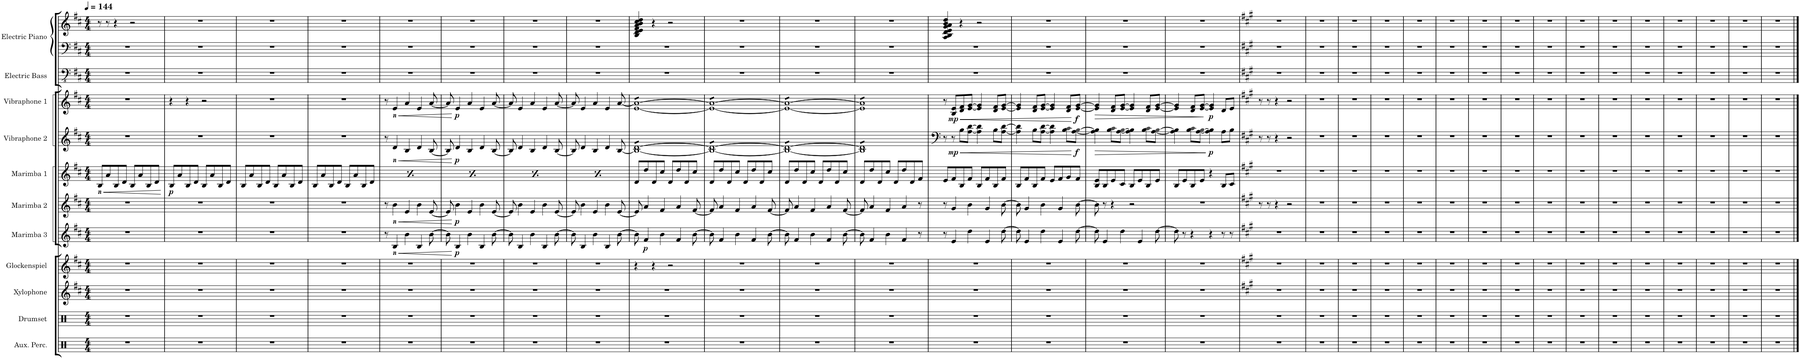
**kern	**kern	**kern	**kern	**kern	**dynam	**kern	**dynam	**kern	**dynam	**kern	**dynam	**kern	**dynam	**kern	**kern	**kern
*part11	*part10	*part9	*part8	*part7	*part7	*part6	*part6	*part5	*part5	*part4	*part4	*part3	*part3	*part2	*part1	*part1
*staff12	*staff11	*staff10	*staff9	*staff8	*staff8	*staff7	*staff7	*staff6	*staff6	*staff5	*staff5	*staff4	*staff4	*staff3	*staff2	*staff1
*I"Aux. Perc.	*I"Drumset	*I"Xylophone	*I"Glockenspiel	*I"Marimba 3	*	*I"Marimba 2	*	*I"Marimba 1	*	*I"Vibraphone 2	*	*I"Vibraphone 1	*	*I"Electric Bass	*I"Electric Piano	*
*I'Aux.	*I'Drs.	*I'Xyl.	*I'Glk.	*I'Mba. 3	*	*I'Mba. 2	*	*I'Mba. 1	*	*I'Vib. 2	*	*I'Vib. 1	*	*I'El. B.	*I'El. Pno.	*
*clefX	*clefX	*clefG2	*clefG2	*clefG2	*	*clefG2	*	*clefG2	*	*clefG2	*	*clefG2	*	*clefFv4	*clefF4	*clefG2
*	*	*Trd-7c-12	*Trd-14c-24	*	*	*	*	*	*	*	*	*	*	*	*	*
*k[]	*k[]	*k[f#c#]	*k[f#c#]	*k[f#c#]	*	*k[f#c#]	*	*k[f#c#]	*	*k[f#c#]	*	*k[f#c#]	*	*k[f#c#]	*k[f#c#]	*k[f#c#]
*M4/4	*M4/4	*M4/4	*M4/4	*M4/4	*	*M4/4	*	*M4/4	*	*M4/4	*	*M4/4	*	*M4/4	*M4/4	*M4/4
*MM144	*MM144	*MM144	*MM144	*MM144	*	*MM144	*	*MM144	*	*MM144	*	*MM144	*	*MM144	*MM144	*MM144
=1	=1	=1	=1	=1	=1	=1	=1	=1	=1	=1	=1	=1	=1	=1	=1	=1
!	!	!	!	!	!	!	!	!	!LO:HP:b	!	!	!	!	!	!	!
!	!	!	!	!	!	!	!	!	!LO:DY:n=1:b	!	!	!	!	!	!	!
1r	1r	1r	1r	1r	.	1r	.	8B/L	< other-dynamics	1r	.	1r	.	1r	1r	8r
.	.	.	.	.	.	.	.	8a/	.	.	.	.	.	.	.	8r
.	.	.	.	.	.	.	.	8B/	.	.	.	.	.	.	.	4r
.	.	.	.	.	.	.	.	8d/J	.	.	.	.	.	.	.	.
.	.	.	.	.	.	.	.	8B/L	.	.	.	.	.	.	.	2r
.	.	.	.	.	.	.	.	8a/	.	.	.	.	.	.	.	.
.	.	.	.	.	.	.	.	8B/	.	.	.	.	.	.	.	.
.	.	.	.	.	.	.	.	8d/J	.	.	.	.	.	.	.	.
.	.	.	.	.	.	.	.	.	[	.	.	.	.	.	.	.
=2	=2	=2	=2	=2	=2	=2	=2	=2	=2	=2	=2	=2	=2	=2	=2	=2
!	!	!	!	!	!	!	!	!	!LO:DY:b	!	!	!	!	!	!	!
1r	1r	1r	1r	1r	.	1r	.	8B/L	p	1r	.	4r	.	1r	1r	1r
.	.	.	.	.	.	.	.	8a/	.	.	.	.	.	.	.	.
.	.	.	.	.	.	.	.	8B/	.	.	.	4r	.	.	.	.
.	.	.	.	.	.	.	.	8d/J	.	.	.	.	.	.	.	.
.	.	.	.	.	.	.	.	8B/L	.	.	.	2r	.	.	.	.
.	.	.	.	.	.	.	.	8a/	.	.	.	.	.	.	.	.
.	.	.	.	.	.	.	.	8B/	.	.	.	.	.	.	.	.
.	.	.	.	.	.	.	.	8d/J	.	.	.	.	.	.	.	.
=3	=3	=3	=3	=3	=3	=3	=3	=3	=3	=3	=3	=3	=3	=3	=3	=3
1r	1r	1r	1r	1r	.	1r	.	8B/L	.	1r	.	1r	.	1r	1r	1r
.	.	.	.	.	.	.	.	8a/	.	.	.	.	.	.	.	.
.	.	.	.	.	.	.	.	8B/	.	.	.	.	.	.	.	.
.	.	.	.	.	.	.	.	8d/J	.	.	.	.	.	.	.	.
.	.	.	.	.	.	.	.	8B/L	.	.	.	.	.	.	.	.
.	.	.	.	.	.	.	.	8a/	.	.	.	.	.	.	.	.
.	.	.	.	.	.	.	.	8B/	.	.	.	.	.	.	.	.
.	.	.	.	.	.	.	.	8d/J	.	.	.	.	.	.	.	.
=4	=4	=4	=4	=4	=4	=4	=4	=4	=4	=4	=4	=4	=4	=4	=4	=4
1r	1r	1r	1r	1r	.	1r	.	8B/L	.	1r	.	1r	.	1r	1r	1r
.	.	.	.	.	.	.	.	8a/	.	.	.	.	.	.	.	.
.	.	.	.	.	.	.	.	8B/	.	.	.	.	.	.	.	.
.	.	.	.	.	.	.	.	8d/J	.	.	.	.	.	.	.	.
.	.	.	.	.	.	.	.	8B/L	.	.	.	.	.	.	.	.
.	.	.	.	.	.	.	.	8a/	.	.	.	.	.	.	.	.
.	.	.	.	.	.	.	.	8B/	.	.	.	.	.	.	.	.
.	.	.	.	.	.	.	.	8d/J	.	.	.	.	.	.	.	.
=5	=5	=5	=5	=5	=5	=5	=5	=5	=5	=5	=5	=5	=5	=5	=5	=5
1r	1r	1r	1r	8r	.	8r	.	8B/L	.	8r	.	8r	.	1r	1r	1r
!	!	!	!	!	!LO:HP:b	!	!LO:HP:b	!	!	!	!LO:HP:b	!	!LO:HP:b	!	!	!
!	!	!	!	!	!LO:DY:n=1:b	!	!LO:DY:n=1:b	!	!	!	!LO:DY:n=1:b	!	!LO:DY:n=1:b	!	!	!
.	.	.	.	4B/	< other-dynamics	4b\	< other-dynamics	8a/	.	4d/	< other-dynamics	4e/	< other-dynamics	.	.	.
.	.	.	.	.	.	.	.	8B/	.	.	.	.	.	.	.	.
.	.	.	.	4b\	.	4e/	.	8d/J	.	4B/	.	4a/	.	.	.	.
.	.	.	.	.	.	.	.	8B/L	.	.	.	.	.	.	.	.
.	.	.	.	4B/	.	4b\	.	8a/	.	4d/	.	4e/	.	.	.	.
.	.	.	.	.	.	.	.	8B/	.	.	.	.	.	.	.	.
.	.	.	.	[8b\	.	[8e/	.	8d/J	.	[8B/	.	[8a/	.	.	.	.
=6	=6	=6	=6	=6	=6	=6	=6	=6	=6	=6	=6	=6	=6	=6	=6	=6
1r	1r	1r	1r	8b\]	.	8e/]	.	8B/L	.	8B/]	.	8a/]	.	1r	1r	1r
!	!	!	!	!	!LO:DY:n=1:b	!	!LO:DY:n=1:b	!	!	!	!LO:DY:n=1:b	!	!LO:DY:n=1:b	!	!	!
.	.	.	.	4B/	[ p	4b\	[ p	8a/	.	4d/	[ p	4e/	[ p	.	.	.
.	.	.	.	.	.	.	.	8B/	.	.	.	.	.	.	.	.
.	.	.	.	4b\	.	4e/	.	8d/J	.	4B/	.	4a/	.	.	.	.
.	.	.	.	.	.	.	.	8B/L	.	.	.	.	.	.	.	.
.	.	.	.	4B/	.	4b\	.	8a/	.	4d/	.	4e/	.	.	.	.
.	.	.	.	.	.	.	.	8B/	.	.	.	.	.	.	.	.
.	.	.	.	[8b\	.	[8e/	.	8d/J	.	[8B/	.	[8a/	.	.	.	.
=7	=7	=7	=7	=7	=7	=7	=7	=7	=7	=7	=7	=7	=7	=7	=7	=7
1r	1r	1r	1r	8b\]	.	8e/]	.	8B/L	.	8B/]	.	8a/]	.	1r	1r	1r
.	.	.	.	4B/	.	4b\	.	8a/	.	4d/	.	4e/	.	.	.	.
.	.	.	.	.	.	.	.	8B/	.	.	.	.	.	.	.	.
.	.	.	.	4b\	.	4e/	.	8d/J	.	4B/	.	4a/	.	.	.	.
.	.	.	.	.	.	.	.	8B/L	.	.	.	.	.	.	.	.
.	.	.	.	4B/	.	4b\	.	8a/	.	4d/	.	4e/	.	.	.	.
.	.	.	.	.	.	.	.	8B/	.	.	.	.	.	.	.	.
.	.	.	.	[8b\	.	[8e/	.	8d/J	.	[8B/	.	[8a/	.	.	.	.
=8	=8	=8	=8	=8	=8	=8	=8	=8	=8	=8	=8	=8	=8	=8	=8	=8
1r	1r	1r	1r	8b\]	.	8e/]	.	8B/L	.	8B/]	.	8a/]	.	1r	1r	1r
.	.	.	.	4B/	.	4b\	.	8a/	.	4d/	.	4e/	.	.	.	.
.	.	.	.	.	.	.	.	8B/	.	.	.	.	.	.	.	.
.	.	.	.	4b\	.	4e/	.	8d/J	.	4B/	.	4a/	.	.	.	.
.	.	.	.	.	.	.	.	8B/L	.	.	.	.	.	.	.	.
.	.	.	.	4B/	.	4b\	.	8a/	.	4d/	.	4e/	.	.	.	.
.	.	.	.	.	.	.	.	8B/	.	.	.	.	.	.	.	.
.	.	.	.	[8b\	.	[8e/	.	8d/J	.	[8B/	.	[8a/	.	.	.	.
=9	=9	=9	=9	=9	=9	=9	=9	=9	=9	=9	=9	=9	=9	=9	=9	=9
*	*	*	*	*	*	*	*	*	*	*tremolo	*	*	*	*	*	*
*	*	*	*	*	*	*	*	*	*	*	*	*tremolo	*	*	*	*
1r	1r	1r	4r	8b\]	.	8e/]	.	8d/L	.	8B [8dL	.	[8e 8aL	.	1r	1r	4B/ 4d/ 4e/ 4f#/ 4a/ 4b/ 4cc#/ 4dd/
!	!	!	!	!	!LO:DY:b	!	!	!	!	!	!	!	!	!	!	!
.	.	.	.	4f#/	p	4a/	.	8dd/	.	8B 8d	.	8e 8a	.	.	.	.
.	.	.	4r	.	.	.	.	8d/	.	8B 8d	.	8e 8a	.	.	.	4r
.	.	.	.	4b\	.	4f#/	.	8cc#/J	.	8B 8d	.	8e 8a	.	.	.	.
.	.	.	2r	.	.	.	.	8d/L	.	8B 8d	.	8e 8a	.	.	.	2r
.	.	.	.	4f#/	.	4a/	.	8dd/	.	8B 8d	.	8e 8a	.	.	.	.
.	.	.	.	.	.	.	.	8d/	.	8B 8d	.	8e 8a	.	.	.	.
.	.	.	.	[8b\	.	[8f#/	.	8cc#/J	.	8B 8dJ	.	8e 8aJ	.	.	.	.
=10	=10	=10	=10	=10	=10	=10	=10	=10	=10	=10	=10	=10	=10	=10	=10	=10
1r	1r	1r	1r	8b\]	.	8f#/]	.	8d/L	.	8B 8dL	.	8e 8aL	.	1r	1r	1r
.	.	.	.	4f#/	.	4a/	.	8dd/	.	8B 8d	.	8e 8a	.	.	.	.
.	.	.	.	.	.	.	.	8d/	.	8B 8d	.	8e 8a	.	.	.	.
.	.	.	.	4b\	.	4f#/	.	8cc#/J	.	8B 8d	.	8e 8a	.	.	.	.
.	.	.	.	.	.	.	.	8d/L	.	8B 8d	.	8e 8a	.	.	.	.
.	.	.	.	4f#/	.	4a/	.	8dd/	.	8B 8d	.	8e 8a	.	.	.	.
.	.	.	.	.	.	.	.	8d/	.	8B 8d	.	8e 8a	.	.	.	.
.	.	.	.	[8b\	.	[8f#/	.	8cc#/J	.	8B 8dJ	.	8e 8aJ	.	.	.	.
=11	=11	=11	=11	=11	=11	=11	=11	=11	=11	=11	=11	=11	=11	=11	=11	=11
1r	1r	1r	1r	8b\]	.	8f#/]	.	8d/L	.	8B 8dL	.	8e 8aL	.	1r	1r	1r
.	.	.	.	4f#/	.	4a/	.	8dd/	.	8B 8d	.	8e 8a	.	.	.	.
.	.	.	.	.	.	.	.	8d/	.	8B 8d	.	8e 8a	.	.	.	.
.	.	.	.	4b\	.	4f#/	.	8cc#/J	.	8B 8d	.	8e 8a	.	.	.	.
.	.	.	.	.	.	.	.	8d/L	.	8B 8d	.	8e 8a	.	.	.	.
.	.	.	.	4f#/	.	4a/	.	8dd/	.	8B 8d	.	8e 8a	.	.	.	.
.	.	.	.	.	.	.	.	8d/	.	8B 8d	.	8e 8a	.	.	.	.
.	.	.	.	[8b\	.	[8f#/	.	8cc#/J	.	8B 8dJ	.	8e 8aJ	.	.	.	.
=12	=12	=12	=12	=12	=12	=12	=12	=12	=12	=12	=12	=12	=12	=12	=12	=12
1r	1r	1r	1r	8b\]	.	8f#/]	.	8d/L	.	8B] 8d]L	.	8e] 8a]L	.	1r	1r	1r
.	.	.	.	4f#/	.	4a/	.	8dd/	.	8B 8d	.	8e 8a	.	.	.	.
.	.	.	.	.	.	.	.	8d/	.	8B 8d	.	8e 8a	.	.	.	.
.	.	.	.	4b\	.	4f#/	.	8cc#/J	.	8B 8d	.	8e 8a	.	.	.	.
.	.	.	.	.	.	.	.	8d/L	.	8B 8d	.	8e 8a	.	.	.	.
.	.	.	.	4f#/	.	4a/	.	8dd/	.	8B 8d	.	8e 8a	.	.	.	.
.	.	.	.	.	.	.	.	8d/	.	8B 8d	.	8e 8a	.	.	.	.
.	.	.	.	8r	.	8r	.	8f#/J	.	8B 8dJ	.	8e 8aJ	.	.	.	.
*	*	*	*	*	*	*	*	*	*	*	*	*Xtremolo	*	*	*	*
*	*	*	*	*	*	*	*	*	*	*Xtremolo	*	*	*	*	*	*
=13	=13	=13	=13	=13	=13	=13	=13	=13	=13	=13	=13	=13	=13	=13	=13	=13
1r	1r	1r	1r	8r	.	8r	.	8e/L	.	8r	.	8r	.	1r	1r	4A/ 4B/ 4d/ 4e/ 4g/ 4a/ 4b/ 4dd/
!	!	!	!	!	!	!	!	!	!	!	!LO:HP:b	!	!LO:HP:b	!	!	!
!	!	!	!	!	!	!	!	!	!	!	!LO:DY:n=1:b	!	!LO:DY:n=1:b	!	!	!
.	.	.	.	4e/	.	4g/	.	8f#/	.	8r	< mp	8B/ 8e/L	< mp	.	.	.
.	.	.	.	.	.	.	.	8B/	.	8B\L	.	8d/ 8f#/	.	.	.	4r
.	.	.	.	4dd\	.	4b\	.	8f#/J	.	[8A\ [8d\J	.	[8e/ [8g/J	.	.	.	.
.	.	.	.	.	.	.	.	8B/L	.	4A\] 4d\]	.	4e/] 4g/]	.	.	.	2r
.	.	.	.	4e/	.	4g/	.	8f#/	.	.	.	.	.	.	.	.
.	.	.	.	.	.	.	.	8B/	.	8B\L	.	8d/ 8f#/L	.	.	.	.
.	.	.	.	[8dd\	.	[8b\	.	8f#/J	.	[8A\ [8d\J	.	[8e/ [8g/J	.	.	.	.
=14	=14	=14	=14	=14	=14	=14	=14	=14	=14	=14	=14	=14	=14	=14	=14	=14
1r	1r	1r	1r	8dd\]	.	8b\]	.	8B/L	.	4A\] 4d\]	.	4e/] 4g/]	.	1r	1r	1r
.	.	.	.	4e/	.	4g/	.	8f#/	.	.	.	.	.	.	.	.
.	.	.	.	.	.	.	.	8B/	.	8B\L	.	8d/ 8f#/L	.	.	.	.
.	.	.	.	4dd\	.	4b\	.	8f#/J	.	[8A\ [8d\J	.	[8e/ [8g/J	.	.	.	.
.	.	.	.	.	.	.	.	8e/L	.	4A\] 4d\]	.	4e/] 4g/]	.	.	.	.
.	.	.	.	4e/	.	4g/	.	8f#/	.	.	.	.	.	.	.	.
.	.	.	.	.	.	.	.	8g/	.	8B\ 8c#i\L	.	8d/ 8f#/L	.	.	.	.
!	!	!	!	!	!	!	!	!	!	!	!LO:DY:n=1:b	!	!LO:DY:n=1:b	!	!	!
.	.	.	.	[8dd\	.	[8b\	.	8f#/J	.	[8A\ [8Bi\J	[ f	[8e/ [8g/J	[ f	.	.	.
=15	=15	=15	=15	=15	=15	=15	=15	=15	=15	=15	=15	=15	=15	=15	=15	=15
!	!	!	!	!	!	!	!	!	!	!	!LO:HP:b	!	!LO:HP:b	!	!	!
1r	1r	1r	1r	8dd\]	.	8b\]	.	8B/ 8e/L	.	4A\] 4B\]	>	4e/] 4g/]	>	1r	1r	1r
.	.	.	.	4e/	.	8r	.	8B/	.	.	.	.	.	.	.	.
.	.	.	.	.	.	4r	.	8e/	.	8B\ 8c#i\L	.	8d/ 8f#/L	.	.	.	.
.	.	.	.	4dd\	.	.	.	8c#/J	.	[8A\ [8Bi\J	.	[8e/ [8g/J	.	.	.	.
.	.	.	.	.	.	2r	.	8B/L	.	4A\] 4B\]	.	4e/] 4g/]	.	.	.	.
.	.	.	.	4e/	.	.	.	8e/	.	.	.	.	.	.	.	.
.	.	.	.	.	.	.	.	8B/	.	8B\ 8c#i\L	.	8d/ 8f#/L	.	.	.	.
.	.	.	.	[8dd\	.	.	.	8e/J	.	[8A\ [8Bi\J	.	[8e/ [8g/J	.	.	.	.
=16	=16	=16	=16	=16	=16	=16	=16	=16	=16	=16	=16	=16	=16	=16	=16	=16
1r	1r	1r	1r	8dd\]	.	1r	.	8B/L	.	4A\] 4B\]	.	4e/] 4g/]	.	1r	1r	1r
.	.	.	.	8r	.	.	.	8e/	.	.	.	.	.	.	.	.
.	.	.	.	4r	.	.	.	8B/	.	8B\ 8c#i\L	.	8d/ 8f#/L	.	.	.	.
.	.	.	.	.	.	.	.	8e/J	.	[8A\ [8Bi\J	.	[8e/ [8g/J	.	.	.	.
!	!	!	!	!	!	!	!	!	!	!	!LO:DY:n=1:b	!	!LO:DY:n=1:b	!	!	!
.	.	.	.	4r	.	.	.	4r	.	4A\] 4B\]	] p	4e/] 4g/]	] p	.	.	.
.	.	.	.	8r	.	.	.	8B/L	.	8A\L	.	8d/L	.	.	.	.
.	.	.	.	8r	.	.	.	8c#/J	.	8B\J	.	8e/J	.	.	.	.
=17	=17	=17	=17	=17	=17	=17	=17	=17	=17	=17	=17	=17	=17	=17	=17	=17
*	*	*k[f#c#g#]	*k[f#c#g#]	*k[f#c#g#]	*	*k[f#c#g#]	*	*k[f#c#g#]	*	*k[f#c#g#]	*	*k[f#c#g#]	*	*k[f#c#g#]	*k[f#c#g#]	*k[f#c#g#]
1r	1r	1r	1r	1r	.	8r	.	1r	.	8r	.	8r	.	1r	1r	1r
.	.	.	.	.	.	8r	.	.	.	8r	.	8r	.	.	.	.
.	.	.	.	.	.	4r	.	.	.	4r	.	4r	.	.	.	.
.	.	.	.	.	.	2r	.	.	.	2r	.	2r	.	.	.	.
=18	=18	=18	=18	=18	=18	=18	=18	=18	=18	=18	=18	=18	=18	=18	=18	=18
1r	1r	1r	1r	1r	.	1r	.	1r	.	1r	.	1r	.	1r	1r	1r
=19	=19	=19	=19	=19	=19	=19	=19	=19	=19	=19	=19	=19	=19	=19	=19	=19
1r	1r	1r	1r	1r	.	1r	.	1r	.	1r	.	1r	.	1r	1r	1r
=20	=20	=20	=20	=20	=20	=20	=20	=20	=20	=20	=20	=20	=20	=20	=20	=20
1r	1r	1r	1r	1r	.	1r	.	1r	.	1r	.	1r	.	1r	1r	1r
=21	=21	=21	=21	=21	=21	=21	=21	=21	=21	=21	=21	=21	=21	=21	=21	=21
1r	1r	1r	1r	1r	.	1r	.	1r	.	1r	.	1r	.	1r	1r	1r
=22	=22	=22	=22	=22	=22	=22	=22	=22	=22	=22	=22	=22	=22	=22	=22	=22
1r	1r	1r	1r	1r	.	1r	.	1r	.	1r	.	1r	.	1r	1r	1r
=23	=23	=23	=23	=23	=23	=23	=23	=23	=23	=23	=23	=23	=23	=23	=23	=23
1r	1r	1r	1r	1r	.	1r	.	1r	.	1r	.	1r	.	1r	1r	1r
=24	=24	=24	=24	=24	=24	=24	=24	=24	=24	=24	=24	=24	=24	=24	=24	=24
1r	1r	1r	1r	1r	.	1r	.	1r	.	1r	.	1r	.	1r	1r	1r
=25	=25	=25	=25	=25	=25	=25	=25	=25	=25	=25	=25	=25	=25	=25	=25	=25
1r	1r	1r	1r	1r	.	1r	.	1r	.	1r	.	1r	.	1r	1r	1r
=26	=26	=26	=26	=26	=26	=26	=26	=26	=26	=26	=26	=26	=26	=26	=26	=26
1r	1r	1r	1r	1r	.	1r	.	1r	.	1r	.	1r	.	1r	1r	1r
=27	=27	=27	=27	=27	=27	=27	=27	=27	=27	=27	=27	=27	=27	=27	=27	=27
1r	1r	1r	1r	1r	.	1r	.	1r	.	1r	.	1r	.	1r	1r	1r
=28	=28	=28	=28	=28	=28	=28	=28	=28	=28	=28	=28	=28	=28	=28	=28	=28
1r	1r	1r	1r	1r	.	1r	.	1r	.	1r	.	1r	.	1r	1r	1r
=29	=29	=29	=29	=29	=29	=29	=29	=29	=29	=29	=29	=29	=29	=29	=29	=29
1r	1r	1r	1r	1r	.	1r	.	1r	.	1r	.	1r	.	1r	1r	1r
=30	=30	=30	=30	=30	=30	=30	=30	=30	=30	=30	=30	=30	=30	=30	=30	=30
1r	1r	1r	1r	1r	.	1r	.	1r	.	1r	.	1r	.	1r	1r	1r
=31	=31	=31	=31	=31	=31	=31	=31	=31	=31	=31	=31	=31	=31	=31	=31	=31
1r	1r	1r	1r	1r	.	1r	.	1r	.	1r	.	1r	.	1r	1r	1r
=32	=32	=32	=32	=32	=32	=32	=32	=32	=32	=32	=32	=32	=32	=32	=32	=32
1r	1r	1r	1r	1r	.	1r	.	1r	.	1r	.	1r	.	1r	1r	1r
==	==	==	==	==	==	==	==	==	==	==	==	==	==	==	==	==
*-	*-	*-	*-	*-	*-	*-	*-	*-	*-	*-	*-	*-	*-	*-	*-	*-
